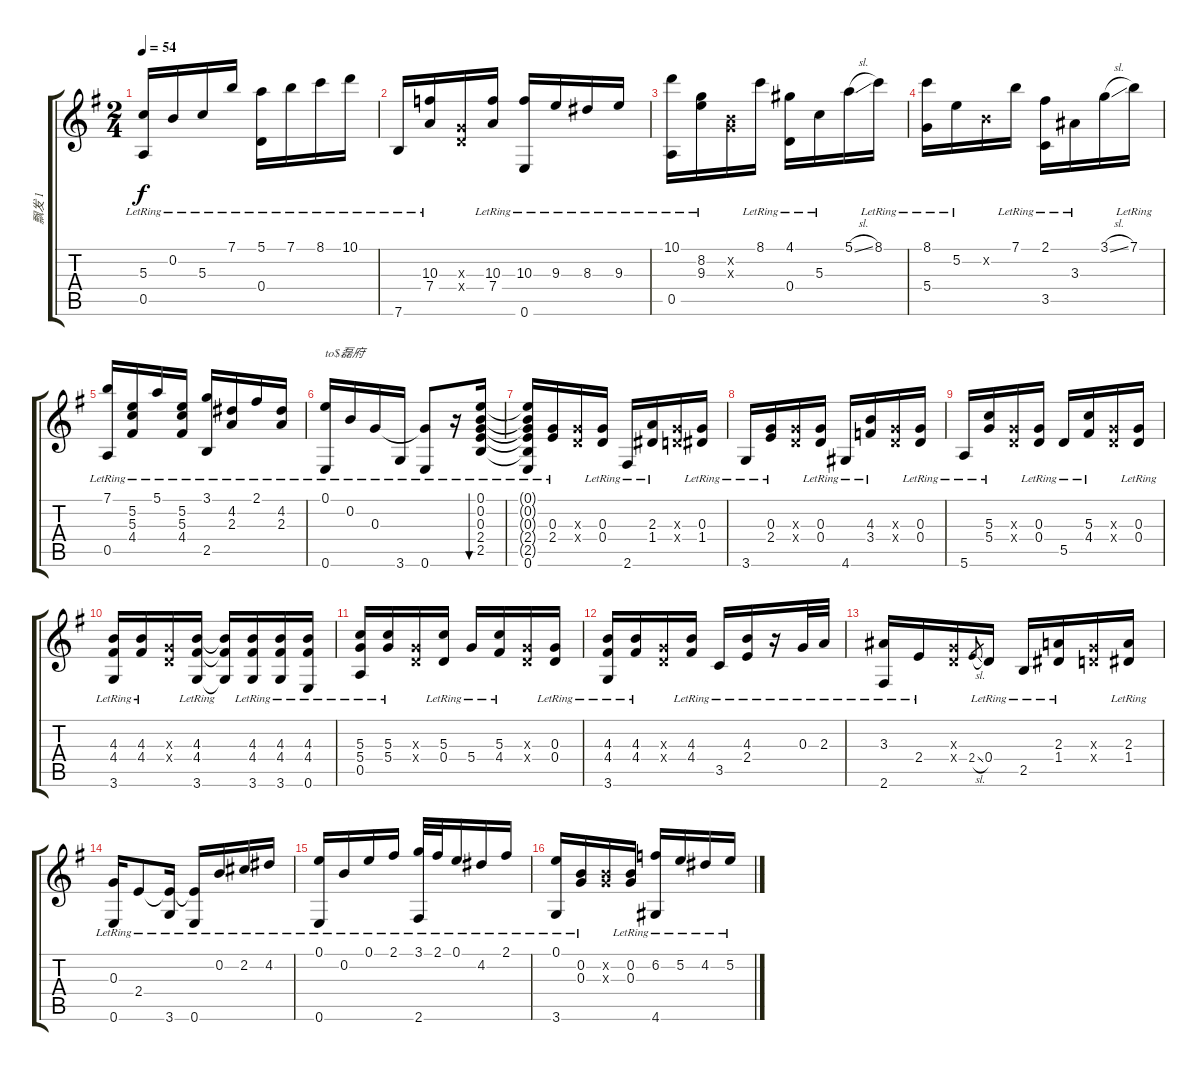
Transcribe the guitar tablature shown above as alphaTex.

\track ("飘发 1" "飘发 1") {instrument acousticguitarnylon}
\staff {score tabs}
\tuning (E4 B3 G3 D3 A2 E2) {hide}
\ts (2 4)
\tempo 54
\clef g2
\ks g
(5.3{lr} 0.5{lr}).16{dy f} 0.2{lr}.16 5.3{lr}.16 7.1{lr}.16 (5.1{lr} 0.4{lr}).16 7.1{lr}.16 8.1{lr}.16 10.1{lr}.16 |
7.6{lr}.16 (10.3{lr} 7.4{lr}).16 (0.3{x} 0.4{x}).16 (10.3{lr} 7.4{lr}).16 (10.3{lr} 0.6{lr}).16 9.3{lr}.16 8.3{lr}.16 9.3{lr}.16 |
(10.1{lr} 0.5{lr}).16 (8.2{lr} 9.3{lr}).16 (0.2{x} 0.3{x}).16 8.1{lr}.16 (4.1{lr} 0.4{lr}).16 5.3{lr}.16 5.1{sl}.16 8.1{lr}.16 |
(8.1{lr} 5.4{lr}).16 5.2{lr}.16 0.2{x}.16 7.1{lr}.16 (2.1{lr} 3.5{lr}).16 3.3{lr}.16 3.1{sl}.16 7.1{lr}.16 |
(7.1{lr} 0.5{lr}).16 (5.2{lr} 5.3{lr} 4.4{lr}).16 5.1{lr}.16 (5.2{lr} 5.3{lr} 4.4{lr}).16 (3.1{lr} 2.5{lr}).16 (4.2{lr} 2.3{lr}).16 2.1{lr}.16 (4.2{lr} 2.3{lr}).16 |
(0.1{lr} 0.6{lr}).16{txt "to$磊府"} 0.2{lr}.16 0.3{lr}.16 3.6{lr}.16 (0.3{t} 0.6{lr}).8 r.16 (0.1{lr} 0.2{lr} 0.3{lr} 2.4{lr} 2.5{lr}).16{bu 120} |
(0.1{t} 0.2{t} 0.3{t} 2.4{t} 2.5{t} 0.6{lr}).16 (0.3{lr} 2.4{lr}).16 (0.3{x} 0.4{x}).16 (0.3{lr} 0.4{lr}).16 2.6{lr}.16 (2.3{lr} 1.4{lr}).16 (0.3{x} 0.4{x}).16 (0.3{lr} 1.4{lr}).16 |
3.6{lr}.16 (0.3{lr} 2.4{lr}).16 (0.3{x} 0.4{x}).16 (0.3{lr} 0.4).16 4.6{lr}.16 (4.3{lr} 3.4{lr}).16 (0.3{x} 0.4{x}).16 (0.3{lr} 0.4{lr}).16 |
5.6{lr}.16 (5.3{lr} 5.4{lr}).16 (0.3{x} 0.4{x}).16 (0.3{lr} 0.4{lr}).16 5.5{lr}.16 (5.3{lr} 4.4{lr}).16 (0.3{x} 0.4{x}).16 (0.3{lr} 0.4{lr}).16 |
(4.3{lr} 4.4{lr} 3.6{lr}).16 (4.3{lr} 4.4{lr}).16 (0.3{x} 0.4{x}).16 (4.3{lr} 4.4{lr} 3.6{lr}).16 (4.3{t} 4.4{t} 3.6{t}).16 (4.3{lr} 4.4{lr} 3.6{lr}).16 (4.3{lr} 4.4{lr} 3.6{lr}).16 (4.3{lr} 4.4{lr} 0.6{lr}).16 |
(5.3{lr} 5.4{lr} 0.5{lr}).16 (5.3{lr} 5.4{lr}).16 (0.3{x} 0.4{x}).16 (5.3{lr} 0.4{lr}).16 5.4{lr}.16 (5.3{lr} 4.4{lr}).16 (0.3{x} 0.4{x}).16 (0.3{lr} 0.4{lr}).16 |
(4.3{lr} 4.4{lr} 3.6{lr}).16 (4.3{lr} 4.4{lr}).16 (0.3{x} 0.4{x}).16 (4.3{lr} 4.4{lr}).16 3.5{lr}.16 (4.3{lr} 2.4{lr}).16 r.16 0.3{lr}.32 2.3{lr}.32 |
(3.3{lr} 2.6{lr}).16 2.4{lr}.16 (0.3{x} 0.4{x}).16 2.4{sl}.8{gr} 0.4{lr}.16 2.5{lr}.16 (2.3{lr} 1.4{lr}).16 (0.3{x} 0.4{x}).16 (2.3{lr} 1.4{lr}).16 |
(0.3{lr} 0.6{lr}).16 2.4{lr}.8 (2.4{t} 3.6{lr}).16 (2.4{t} 0.6{lr}).16 0.2{lr}.16 2.2{lr}.16 4.2{lr}.16 |
(0.1{lr} 0.6{lr}).16 0.2{lr}.16 0.1{lr}.16 2.1{lr}.16 (3.1{lr} 2.6{lr}).32 2.1{lr}.32 0.1{lr}.16 4.2{lr}.16 2.1{lr}.16 |
(0.1{lr} 3.6{lr}).16 (0.2{lr} 0.3{lr}).16 (0.2{x} 0.3{x}).16 (0.2{lr} 0.3{lr}).16 (6.2{lr} 4.6{lr}).16 5.2{lr}.16 4.2{lr}.16 5.2{lr}.16
